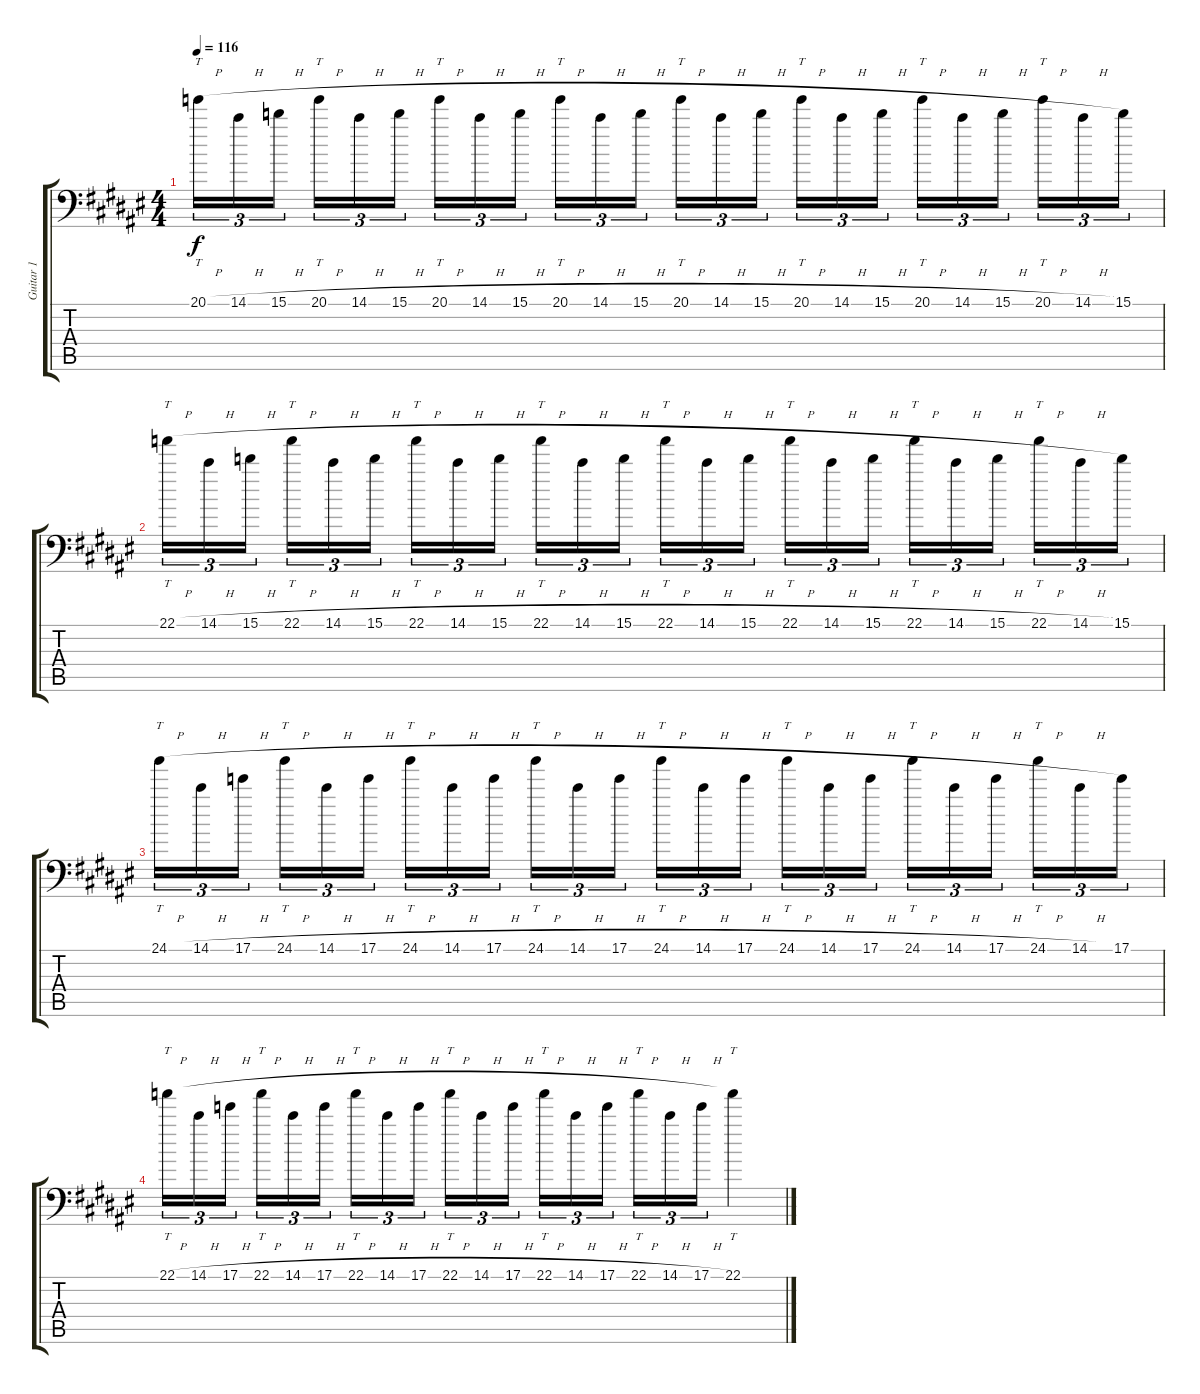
\track ("Guitar 1" "Guitar 1") {instrument distortionguitar}
\staff {score tabs}
\tuning (B3 Gb3 D3 A2 E2 A1) {hide}
\ts (4 4)
\tempo 116
\clef f4
\ks d#minor
20.1{h}.16{tt tu (3 2) dy f} 14.1{h}.16{tu (3 2)} 15.1{h}.16{tu (3 2) beam splitsecondary} 20.1{h}.16{tt tu (3 2)} 14.1{h}.16{tu (3 2)} 15.1{h}.16{tu (3 2)} 20.1{h}.16{tt tu (3 2)} 14.1{h}.16{tu (3 2)} 15.1{h}.16{tu (3 2) beam splitsecondary} 20.1{h}.16{tt tu (3 2)} 14.1{h}.16{tu (3 2)} 15.1{h}.16{tu (3 2)} 20.1{h}.16{tt tu (3 2)} 14.1{h}.16{tu (3 2)} 15.1{h}.16{tu (3 2) beam splitsecondary} 20.1{h}.16{tt tu (3 2)} 14.1{h}.16{tu (3 2)} 15.1{h}.16{tu (3 2)} 20.1{h}.16{tt tu (3 2)} 14.1{h}.16{tu (3 2)} 15.1{h}.16{tu (3 2) beam splitsecondary} 20.1{h}.16{tt tu (3 2)} 14.1{h}.16{tu (3 2)} 15.1.16{tu (3 2)} |
22.1{h}.16{tt tu (3 2)} 14.1{h}.16{tu (3 2)} 15.1{h}.16{tu (3 2) beam splitsecondary} 22.1{h}.16{tt tu (3 2)} 14.1{h}.16{tu (3 2)} 15.1{h}.16{tu (3 2)} 22.1{h}.16{tt tu (3 2)} 14.1{h}.16{tu (3 2)} 15.1{h}.16{tu (3 2) beam splitsecondary} 22.1{h}.16{tt tu (3 2)} 14.1{h}.16{tu (3 2)} 15.1{h}.16{tu (3 2)} 22.1{h}.16{tt tu (3 2)} 14.1{h}.16{tu (3 2)} 15.1{h}.16{tu (3 2) beam splitsecondary} 22.1{h}.16{tt tu (3 2)} 14.1{h}.16{tu (3 2)} 15.1{h}.16{tu (3 2)} 22.1{h}.16{tt tu (3 2)} 14.1{h}.16{tu (3 2)} 15.1{h}.16{tu (3 2) beam splitsecondary} 22.1{h}.16{tt tu (3 2)} 14.1{h}.16{tu (3 2)} 15.1.16{tu (3 2)} |
24.1{h}.16{tt tu (3 2)} 14.1{h}.16{tu (3 2)} 17.1{h}.16{tu (3 2) beam splitsecondary} 24.1{h}.16{tt tu (3 2)} 14.1{h}.16{tu (3 2)} 17.1{h}.16{tu (3 2)} 24.1{h}.16{tt tu (3 2)} 14.1{h}.16{tu (3 2)} 17.1{h}.16{tu (3 2) beam splitsecondary} 24.1{h}.16{tt tu (3 2)} 14.1{h}.16{tu (3 2)} 17.1{h}.16{tu (3 2)} 24.1{h}.16{tt tu (3 2)} 14.1{h}.16{tu (3 2)} 17.1{h}.16{tu (3 2) beam splitsecondary} 24.1{h}.16{tt tu (3 2)} 14.1{h}.16{tu (3 2)} 17.1{h}.16{tu (3 2)} 24.1{h}.16{tt tu (3 2)} 14.1{h}.16{tu (3 2)} 17.1{h}.16{tu (3 2) beam splitsecondary} 24.1{h}.16{tt tu (3 2)} 14.1{h}.16{tu (3 2)} 17.1.16{tu (3 2)} |
22.1{h}.16{tt tu (3 2)} 14.1{h}.16{tu (3 2)} 17.1{h}.16{tu (3 2) beam splitsecondary} 22.1{h}.16{tt tu (3 2)} 14.1{h}.16{tu (3 2)} 17.1{h}.16{tu (3 2)} 22.1{h}.16{tt tu (3 2)} 14.1{h}.16{tu (3 2)} 17.1{h}.16{tu (3 2) beam splitsecondary} 22.1{h}.16{tt tu (3 2)} 14.1{h}.16{tu (3 2)} 17.1{h}.16{tu (3 2)} 22.1{h}.16{tt tu (3 2)} 14.1{h}.16{tu (3 2)} 17.1{h}.16{tu (3 2) beam splitsecondary} 22.1{h}.16{tt tu (3 2)} 14.1{h}.16{tu (3 2)} 17.1{h}.16{tu (3 2)} 22.1.4{tt}
